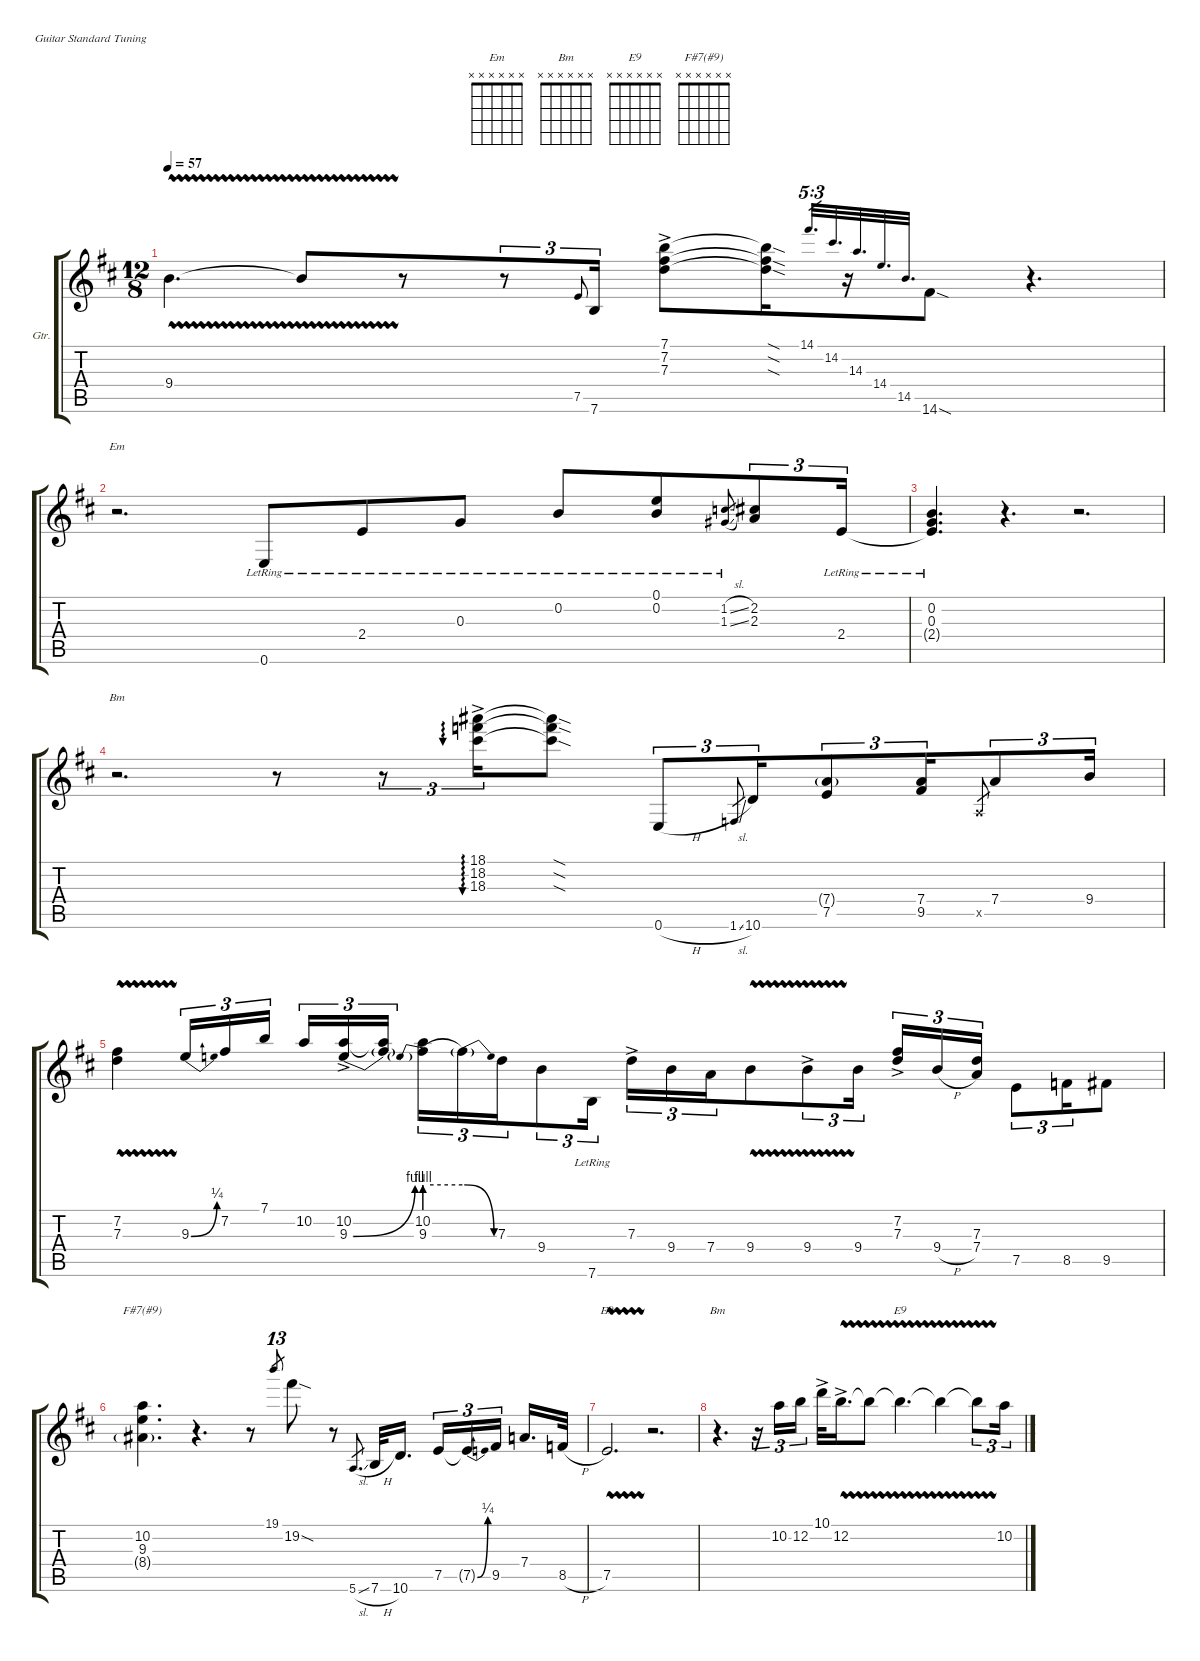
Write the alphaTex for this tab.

\defaultSystemsLayout 4
\hideDynamics
\bracketExtendMode groupsimilarinstruments
\firstSystemTrackNameOrientation horizontal
\otherSystemsTrackNameOrientation horizontal
\track ("Guitar" "Gtr.") {instrument acousticguitarsteel}
\staff {score tabs}
\tuning (E4 B3 G3 D3 A2 E2)
\chord ("Em" x x x x x x)
\chord ("Bm" x x x x x x)
\chord ("E9" x x x x x x)
\chord ("F#7(#9)" x x x x x x)
\ts (12 8)
\tempo 57
\clef g2
\ks d
9.4{vw}.4{d dy ppp beam split} 9.4{t}.8{beam merge} r.8{beam merge} r.8{tu (3 2) beam merge} 7.5.8{tu (13 8) gr onbeat beam merge} 7.6.16{tu (3 2) beam split} (7.1{ac} 7.2{ac} 7.3{ac}).8{dy pp beam merge} (7.3{sod t} 7.2{sod t} 7.1{sod t}).16{beam merge} r.16{beam merge} 14.1.32{d tu (5 3) gr dy p beam merge} 14.2.32{d tu (5 3) gr beam merge} 14.3.32{d tu (5 3) gr beam merge} 14.4.32{d tu (5 3) gr beam merge} 14.5.32{d tu (5 3) gr beam merge} 14.6{sod}.8{dy pp beam split} r.4{d} |
\scale
0.551449 r.2{d ch "Em"} 0.6{lr}.8{beam merge} 2.4{lr}.8{beam merge} 0.3{lr}.8{beam split} 0.2{lr}.8{beam merge} (0.2{lr} 0.1{lr}).8{beam merge} (1.2{sl lr} 1.3{sl lr}).8{gr dy ppp beam merge} (2.3 2.2).8{tu (3 2) dy pp beam merge} 2.4{lr}.16{tu (3 2)} |
\scale
0.448217 (0.2{lr} 0.3{lr} 2.4{lr t}).4{d} r.4{d} r.2{d} |
r.2{d ch "Bm"} r.8 r.8{tu (3 2)} (18.1{ac} 18.2{ac} 18.3{ac}).16{tu (3 2) au 0 beam merge} (18.3{sod t} 18.2{sod t} 18.1{sod t}).8{beam split} 0.6{h}.8{tu (3 2) beam merge} 1.6{sl}.8{tu (3 2) gr beam merge} 10.6.16{tu (3 2) beam merge} (7.5 7.4{g}).8{tu (3 2) beam merge} (7.4 9.5).16{tu (3 2) beam merge} 0.5{x}.8{tu (3 2) gr beam merge} 7.4.8{tu (3 2) beam merge} 9.4.16{tu (3 2)} |
(7.2{vw} 7.3{vw}).4{beam split} 9.3{be (bend 0 0 33 1)}.16{tu (3 2) beam merge} 7.2.16{tu (3 2) beam merge} 7.1.16{tu (3 2) beam split} 10.2.16{tu (3 2) beam invert beam merge} (10.2 9.3{be (bend 0 0 15 4) ac}).16{tu (3 2) beam merge} (9.3{t} 10.2{t}).16{tu (3 2) beam splitsecondary} (9.3{be (prebend 0 4 60 4)} 10.2).16{tu (3 2) beam invert beam merge} 9.3{be (release 0 4 15 0) t}.16{tu (3 2) beam merge} 7.3.16{tu (3 2) beam merge} 9.4.8{tu (3 2) beam merge} 7.6{lr}.16{tu (3 2) beam split} 7.3{ac}.16{tu (3 2) dy ppp beam merge} 9.4.16{tu (3 2) beam merge} 7.4.16{tu (3 2) beam merge} 9.4{vw}.8{beam merge} 9.4{vw ac}.8{tu (3 2)} 9.4.16{tu (3 2) beam split} (7.3{ac} 7.2).16{tu (3 2) dy pp beam merge} 9.4{h}.16{tu (3 2) beam merge} (7.4 7.3).16{tu (3 2) beam splitsecondary} 7.5.8{tu (3 2) dy ppp beam invert beam merge} 8.5.16{tu (3 2) beam merge} 9.5.8 |
\scale
0.552553 (10.2 9.3 8.4{g}).4{d ch "F#7(#9)" dy pp beam split} r.4{d beam split} r.8{beam split} 19.1.8{tu (13 8) gr dy ppp beam split} 19.2{sod}.8{dy pp beam split} r.8{beam split} 5.6{sl}.8{d gr dy p beam split} 7.6{h}.32{beam merge} 10.6.16{d beam splitsecondary} 7.5.16{tu (3 2) beam merge} 7.5{be (bend 0 0 15 1) t}.16{tu (3 2) beam merge} 9.5.16{tu (3 2) beam splitsecondary} 7.4.16{d beam merge} 8.5{h}.32{dy pp} |
\scale
0.447179 7.5{vw}.2{d ch "E9"} r.2{d} |
r.4{d ch "Bm"} r.16{tu (3 2)} 10.2.16{tu (3 2) beam merge} 12.2.16{tu (3 2) beam splitsecondary} 10.1{ac}.32{beam merge} 12.2{vw ac}.16{d beam merge} 12.2{vw t}.8{beam split} 12.2{vw t}.4{d ch "E9"} 12.2{vw t}.4{beam split} 12.2{vw t}.8{tu (3 2) beam merge} 10.2.16{tu (3 2)}
